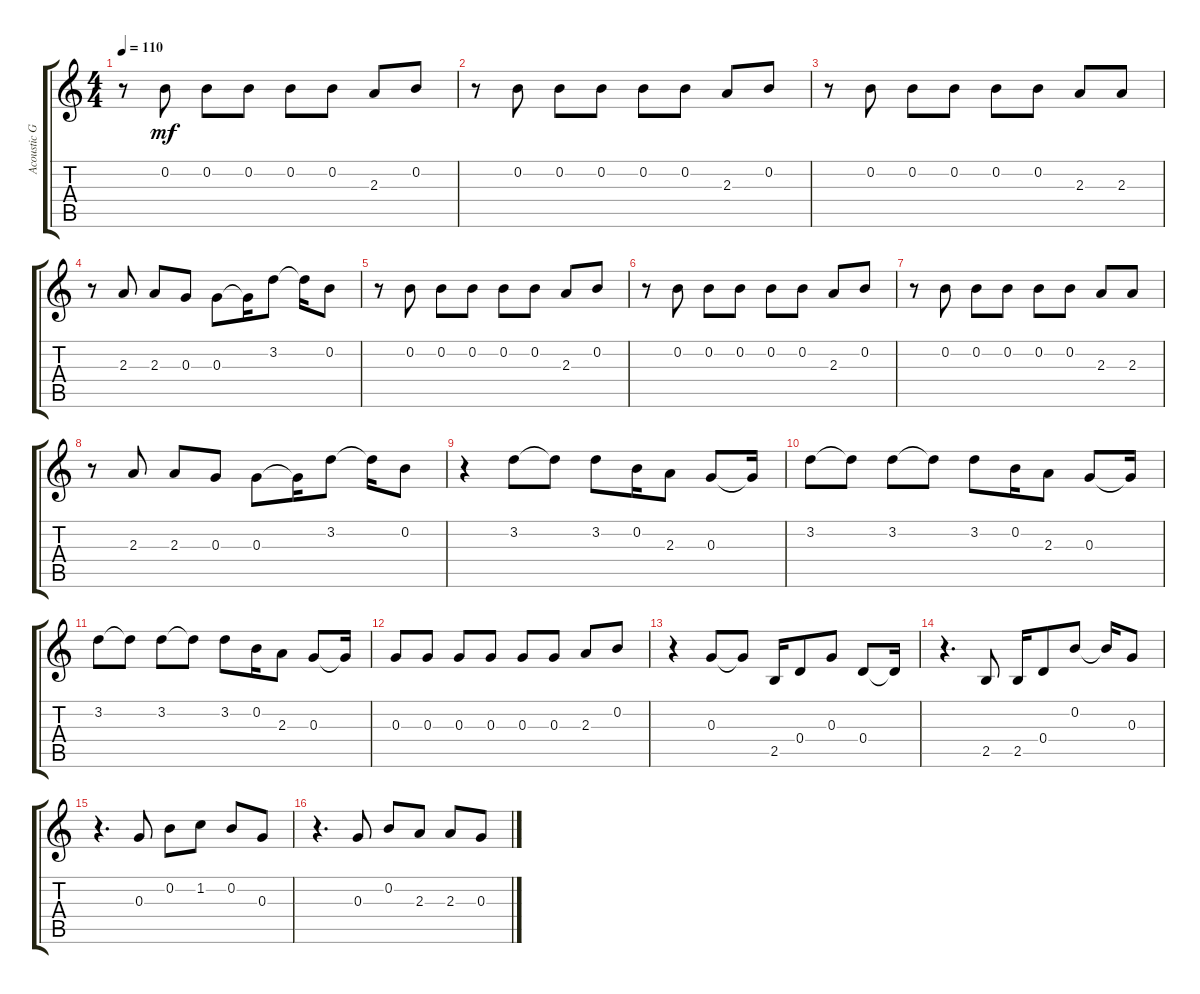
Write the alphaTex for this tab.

\track ("Acoustic Guitar 1" "Acoustic G") {instrument acousticguitarsteel}
\staff {score tabs}
\tuning (E4 B3 G3 D3 A2 E2) {hide}
\ts (4 4)
\tempo 110
\clef g2
\ks c
r.8{dy mf instrument acousticguitarsteel} 0.2.8 0.2.8 0.2.8 0.2.8 0.2.8 2.3.8 0.2.8 |
r.8 0.2.8 0.2.8 0.2.8 0.2.8 0.2.8 2.3.8 0.2.8 |
r.8 0.2.8 0.2.8 0.2.8 0.2.8 0.2.8 2.3.8 2.3.8 |
r.8 2.3.8 2.3.8 0.3.8 0.3.8 0.3{t}.16 3.2.8 3.2{t}.16 0.2.8 |
r.8 0.2.8 0.2.8 0.2.8 0.2.8 0.2.8 2.3.8 0.2.8 |
r.8 0.2.8 0.2.8 0.2.8 0.2.8 0.2.8 2.3.8 0.2.8 |
r.8 0.2.8 0.2.8 0.2.8 0.2.8 0.2.8 2.3.8 2.3.8 |
r.8 2.3.8 2.3.8 0.3.8 0.3.8 0.3{t}.16 3.2.8 3.2{t}.16 0.2.8 |
r.4 3.2.8 3.2{t}.8 3.2.8 0.2.16 2.3.8 0.3.8 0.3{t}.16 |
3.2.8 3.2{t}.8 3.2.8 3.2{t}.8 3.2.8 0.2.16 2.3.8 0.3.8 0.3{t}.16 |
3.2.8 3.2{t}.8 3.2.8 3.2{t}.8 3.2.8 0.2.16 2.3.8 0.3.8 0.3{t}.16 |
0.3.8 0.3.8 0.3.8 0.3.8 0.3.8 0.3.8 2.3.8 0.2.8 |
r.4 0.3.8 0.3{t}.8 2.5.16 0.4.8 0.3.8 0.4.8 0.4{t}.16 |
r.4{d} 2.5.8 2.5.16 0.4.8 0.2.8 0.2{t}.16 0.3.8 |
r.4{d} 0.3.8 0.2.8 1.2.8 0.2.8 0.3.8 |
r.4{d} 0.3.8 0.2.8 2.3.8 2.3.8 0.3.8
